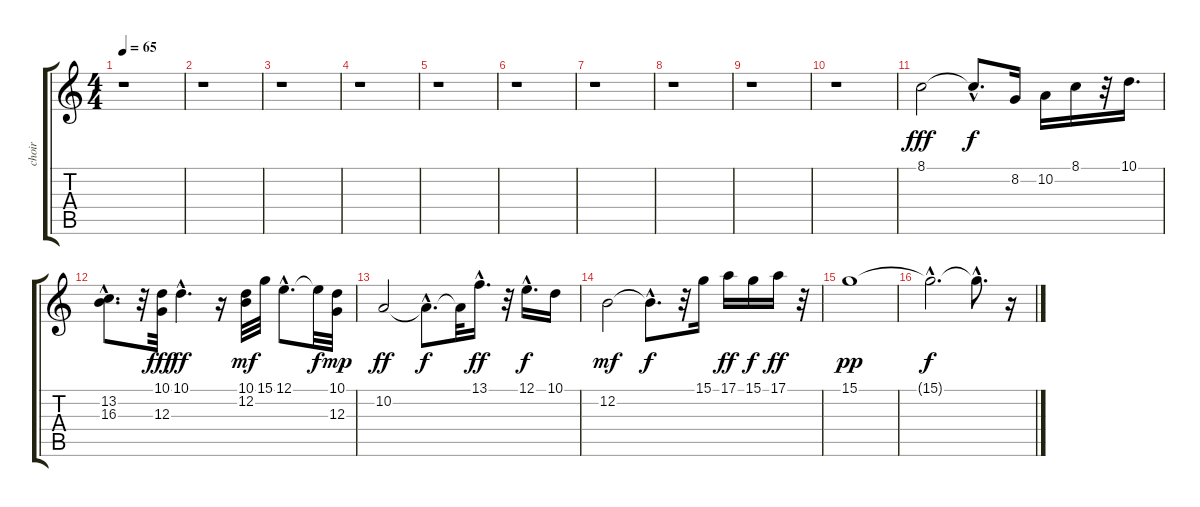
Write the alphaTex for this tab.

\track ("choir" "choir") {instrument choiraahs}
\staff {score tabs}
\tuning (E4 B3 G3 D3 A2 E2) {hide}
\ts (4 4)
\tempo 65
\clef g2
\ks c
r.1{dy f} |
r.1 |
r.1 |
r.1 |
r.1 |
r.1 |
r.1 |
r.1 |
r.1 |
r.1 |
8.1.2{dy fff volume 11 instrument choiraahs} 8.1{hac t}.8{d dy f} 8.2.16 10.2.16 8.1.16 r.32 10.1.16{d} |
(13.2 16.3{hac}).8{d} r.32 (10.1 12.3).32{dy fff} 10.1{hac}.4{d dy ff} r.16 (10.1 12.2).32{dy mf} 15.1.32 12.1{hac}.8{d} 12.1{t}.32{dy f} (10.1 12.3).32{dy mp} |
10.2.2{dy ff} 10.2{hac t}.8{d dy f} 10.2{t}.32 13.1{hac}.16{d dy ff} r.32 12.1{hac}.16{d dy f} 10.1.16 |
12.2.2{dy mf} 12.2{hac t}.8{d dy f} r.32 15.1.16 17.1.16{dy ff} 15.1.16{dy f} 17.1.16{dy ff} r.32 |
15.1.1{dy pp} |
15.1{hac t}.2{d dy f} 15.1{hac t}.8{d} r.16
